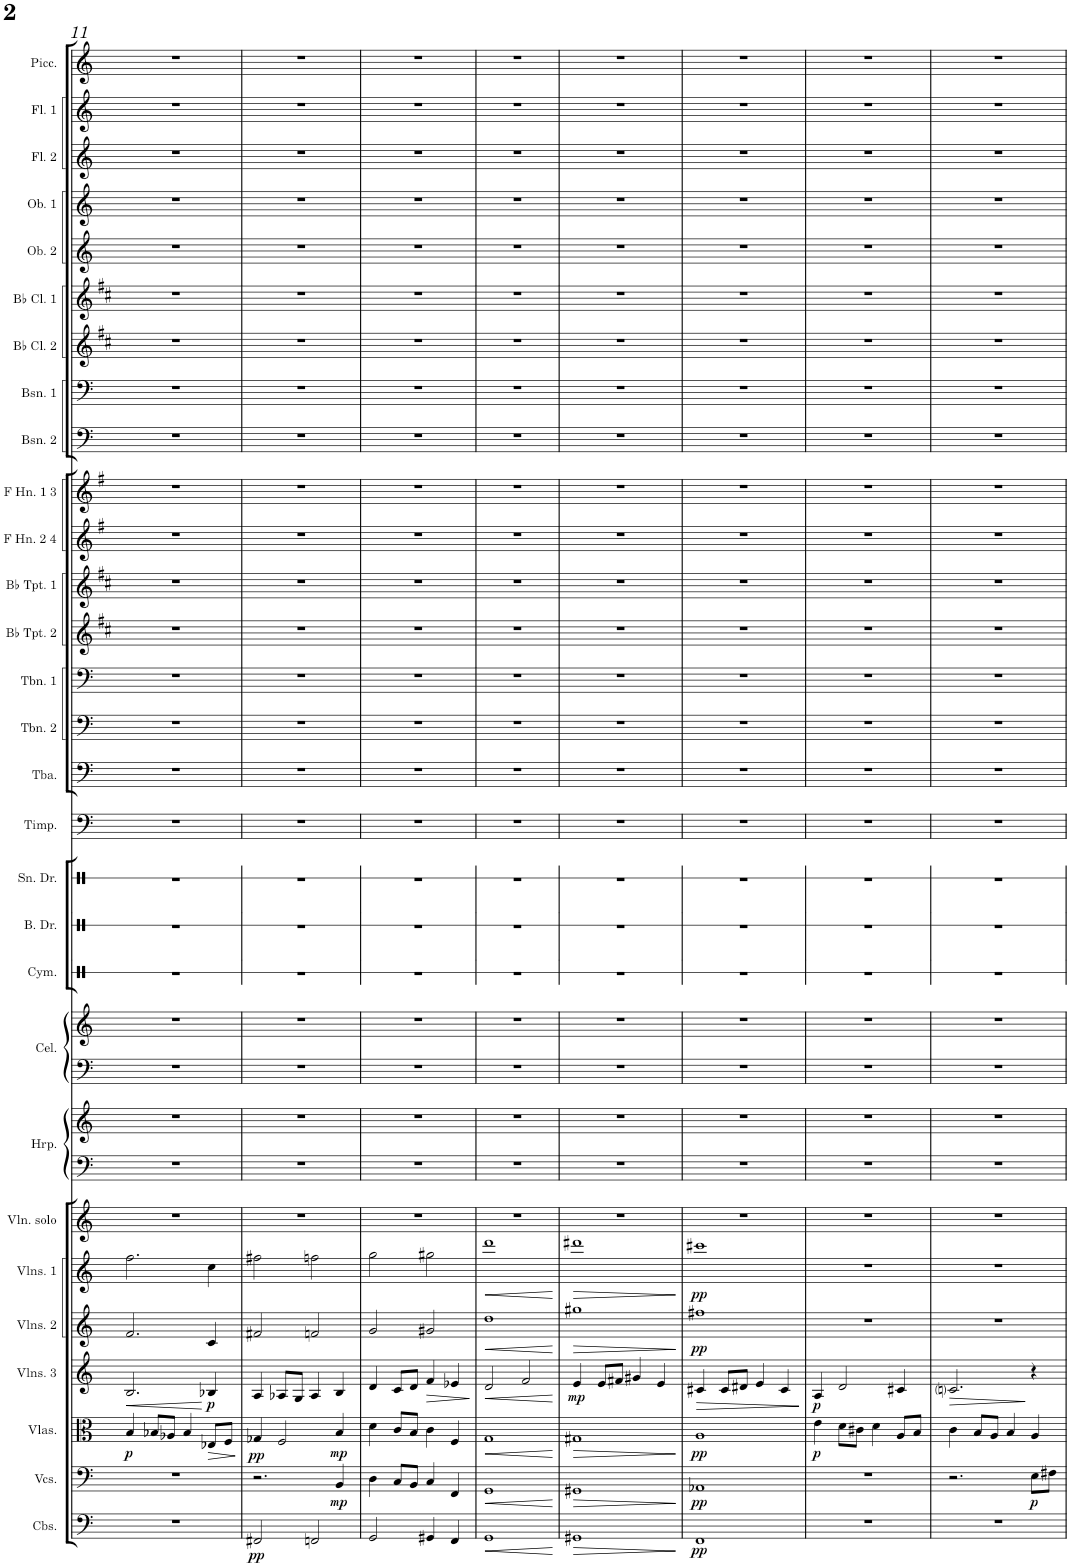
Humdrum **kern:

**kern	**dynam	**kern	**dynam	**kern	**dynam	**kern	**dynam	**kern	**dynam	**kern	**dynam	**kern	**kern	**kern	**kern	**kern	**kern	**kern	**kern	**kern	**kern	**kern	**kern	**kern	**kern	**kern	**kern	**kern	**kern	**kern	**kern	**kern	**kern	**kern	**kern	**kern
*part29	*part29	*part28	*part28	*part27	*part27	*part26	*part26	*part25	*part25	*part24	*part24	*part23	*part22	*part22	*part21	*part21	*part20	*part19	*part18	*part17	*part16	*part15	*part14	*part13	*part12	*part11	*part10	*part9	*part8	*part7	*part6	*part5	*part4	*part3	*part2	*part1
*staff31	*staff31	*staff30	*staff30	*staff29	*staff29	*staff28	*staff28	*staff27	*staff27	*staff26	*staff26	*staff25	*staff24	*staff23	*staff22	*staff21	*staff20	*staff19	*staff18	*staff17	*staff16	*staff15	*staff14	*staff13	*staff12	*staff11	*staff10	*staff9	*staff8	*staff7	*staff6	*staff5	*staff4	*staff3	*staff2	*staff1
*I"Contrabasses	*	*I"Violoncellos	*	*I"Violas	*	*I"Violins 3	*	*I"Violins 2	*	*I"Violins 1	*	*I"Violin solo	*I"Harp	*	*I"Celesta	*	*I"Cymbal	*I"Bass Drum	*I"Snare Drum	*I"Timpani	*I"Tuba	*I"Trombone 2	*I"Trombone 1	*I"Bb Trumpet 2	*I"Bb Trumpet 1	*I"F Horn 2 &amp; 4	*I"F Horn 1 &amp; 3	*I"Bassoon 2	*I"Bassoon 1	*I"Bb Clarinet 2	*I"Bb Clarinet 1	*I"Oboe 2	*I"Oboe 1	*I"Flute 2	*I"Flute 1	*I"Piccolo
*I'Cbs.	*	*I'Vcs.	*	*I'Vlas.	*	*I'Vlns. 3	*	*I'Vlns. 2	*	*I'Vlns. 1	*	*I'Vln. solo	*I'Hrp.	*	*I'Cel.	*	*I'Cym.	*I'B. Dr.	*I'Sn. Dr.	*I'Timp.	*I'Tba.	*I'Tbn. 2	*I'Tbn. 1	*I'Bb Tpt. 2	*I'Bb Tpt. 1	*I'F Hn. 2 4	*I'F Hn. 1 3	*I'Bsn. 2	*I'Bsn. 1	*I'Bb Cl. 2	*I'Bb Cl. 1	*I'Ob. 2	*I'Ob. 1	*I'Fl. 2	*I'Fl. 1	*I'Picc.
!!LO:PB:g=z
*clefF4	*	*clefF4	*	*clefC3	*	*clefG2	*	*clefG2	*	*clefG2	*	*clefG2	*clefF4	*clefG2	*clefF4	*clefG2	*clefX	*clefX	*clefX	*clefF4	*clefF4	*clefF4	*clefF4	*clefG2	*clefG2	*clefG2	*clefG2	*clefF4	*clefF4	*clefG2	*clefG2	*clefG2	*clefG2	*clefG2	*clefG2	*clefG2
*Trd7c12	*	*	*	*	*	*	*	*	*	*	*	*	*	*	*Trd-7c-12	*Trd-7c-12	*	*	*	*	*	*	*	*Trd1c2	*Trd1c2	*Trd4c7	*Trd4c7	*	*	*Trd1c2	*Trd1c2	*	*	*	*	*Trd-7c-12
*k[]	*	*k[]	*	*k[]	*	*k[]	*	*k[]	*	*k[]	*	*k[]	*k[]	*k[]	*k[]	*k[]	*k[]	*k[]	*k[]	*k[]	*k[]	*k[]	*k[]	*k[f#c#]	*k[f#c#]	*k[f#]	*k[f#]	*k[]	*k[]	*k[f#c#]	*k[f#c#]	*k[]	*k[]	*k[]	*k[]	*k[]
*M4/4	*	*M4/4	*	*M4/4	*	*M4/4	*	*M4/4	*	*M4/4	*	*M4/4	*M4/4	*M4/4	*M4/4	*M4/4	*M4/4	*M4/4	*M4/4	*M4/4	*M4/4	*M4/4	*M4/4	*M4/4	*M4/4	*M4/4	*M4/4	*M4/4	*M4/4	*M4/4	*M4/4	*M4/4	*M4/4	*M4/4	*M4/4	*M4/4
=11	=11	=11	=11	=11	=11	=11	=11	=11	=11	=11	=11	=11	=11	=11	=11	=11	=11	=11	=11	=11	=11	=11	=11	=11	=11	=11	=11	=11	=11	=11	=11	=11	=11	=11	=11	=11
!	!	!	!	!	!LO:DY:b	!	!LO:HP:b	!	!	!	!	!	!	!	!	!	!	!	!	!	!	!	!	!	!	!	!	!	!	!	!	!	!	!	!	!
1r	.	1r	.	4B/	p	2.B/	<	2.f/	.	2.ff\	.	1r	1r	1r	1r	1r	1r	1r	1r	1r	1r	1r	1r	1r	1r	1r	1r	1r	1r	1r	1r	1r	1r	1r	1r	1r
.	.	.	.	8B-X/L	.	.	.	.	.	.	.	.	.	.	.	.	.	.	.	.	.	.	.	.	.	.	.	.	.	.	.	.	.	.	.	.
.	.	.	.	8A-X/J	.	.	.	.	.	.	.	.	.	.	.	.	.	.	.	.	.	.	.	.	.	.	.	.	.	.	.	.	.	.	.	.
.	.	.	.	4B-/	.	.	.	.	.	.	.	.	.	.	.	.	.	.	.	.	.	.	.	.	.	.	.	.	.	.	.	.	.	.	.	.
!	!	!	!	!	!LO:HP:b	!	!LO:DY:n=1:b	!	!	!	!	!	!	!	!	!	!	!	!	!	!	!	!	!	!	!	!	!	!	!	!	!	!	!	!	!
.	.	.	.	8E-X/L	>	4B-X/	[ p	4c/	.	4cc\	.	.	.	.	.	.	.	.	.	.	.	.	.	.	.	.	.	.	.	.	.	.	.	.	.	.
.	.	.	.	8F/J	.	.	.	.	.	.	.	.	.	.	.	.	.	.	.	.	.	.	.	.	.	.	.	.	.	.	.	.	.	.	.	.
.	.	.	.	.	]	.	.	.	.	.	.	.	.	.	.	.	.	.	.	.	.	.	.	.	.	.	.	.	.	.	.	.	.	.	.	.
=12	=12	=12	=12	=12	=12	=12	=12	=12	=12	=12	=12	=12	=12	=12	=12	=12	=12	=12	=12	=12	=12	=12	=12	=12	=12	=12	=12	=12	=12	=12	=12	=12	=12	=12	=12	=12
!	!LO:DY:b	!	!	!	!LO:DY:b	!	!	!	!	!	!	!	!	!	!	!	!	!	!	!	!	!	!	!	!	!	!	!	!	!	!	!	!	!	!	!
2FF#X/	pp	2.r	.	4G-X/	pp	4A/	.	2f#X/	.	2ff#X\	.	1r	1r	1r	1r	1r	1r	1r	1r	1r	1r	1r	1r	1r	1r	1r	1r	1r	1r	1r	1r	1r	1r	1r	1r	1r
.	.	.	.	2F/	.	8A-X/L	.	.	.	.	.	.	.	.	.	.	.	.	.	.	.	.	.	.	.	.	.	.	.	.	.	.	.	.	.	.
.	.	.	.	.	.	8G/J	.	.	.	.	.	.	.	.	.	.	.	.	.	.	.	.	.	.	.	.	.	.	.	.	.	.	.	.	.	.
2FFn/	.	.	.	.	.	4A-/	.	2fn/	.	2ffn\	.	.	.	.	.	.	.	.	.	.	.	.	.	.	.	.	.	.	.	.	.	.	.	.	.	.
!	!	!	!LO:DY:b	!	!LO:DY:b	!	!	!	!	!	!	!	!	!	!	!	!	!	!	!	!	!	!	!	!	!	!	!	!	!	!	!	!	!	!	!
.	.	4BB/	mp	4B/	mp	4B/	.	.	.	.	.	.	.	.	.	.	.	.	.	.	.	.	.	.	.	.	.	.	.	.	.	.	.	.	.	.
=13	=13	=13	=13	=13	=13	=13	=13	=13	=13	=13	=13	=13	=13	=13	=13	=13	=13	=13	=13	=13	=13	=13	=13	=13	=13	=13	=13	=13	=13	=13	=13	=13	=13	=13	=13	=13
2GG/	.	4D\	.	4d\	.	4d/	.	2g/	.	2gg\	.	1r	1r	1r	1r	1r	1r	1r	1r	1r	1r	1r	1r	1r	1r	1r	1r	1r	1r	1r	1r	1r	1r	1r	1r	1r
.	.	8C/L	.	8c/L	.	8c/L	.	.	.	.	.	.	.	.	.	.	.	.	.	.	.	.	.	.	.	.	.	.	.	.	.	.	.	.	.	.
.	.	8BB/J	.	8B/J	.	8d/J	.	.	.	.	.	.	.	.	.	.	.	.	.	.	.	.	.	.	.	.	.	.	.	.	.	.	.	.	.	.
!	!	!	!	!	!	!	!LO:HP:b	!	!	!	!	!	!	!	!	!	!	!	!	!	!	!	!	!	!	!	!	!	!	!	!	!	!	!	!	!
4GG#X/	.	4C/	.	4c\	.	4f/	>	2g#X/	.	2gg#X\	.	.	.	.	.	.	.	.	.	.	.	.	.	.	.	.	.	.	.	.	.	.	.	.	.	.
4FF/	.	4FF/	.	4F/	.	4e-X/	.	.	.	.	.	.	.	.	.	.	.	.	.	.	.	.	.	.	.	.	.	.	.	.	.	.	.	.	.	.
.	.	.	.	.	.	.	]	.	.	.	.	.	.	.	.	.	.	.	.	.	.	.	.	.	.	.	.	.	.	.	.	.	.	.	.	.
=14	=14	=14	=14	=14	=14	=14	=14	=14	=14	=14	=14	=14	=14	=14	=14	=14	=14	=14	=14	=14	=14	=14	=14	=14	=14	=14	=14	=14	=14	=14	=14	=14	=14	=14	=14	=14
!	!LO:HP:b	!	!LO:HP:b	!	!LO:HP:b	!	!LO:HP:b	!	!LO:HP:b	!	!LO:HP:b	!	!	!	!	!	!	!	!	!	!	!	!	!	!	!	!	!	!	!	!	!	!	!	!	!
1GG	<	1GG	<	1G	<	2d/	<	1dd	<	1ddd	<	1r	1r	1r	1r	1r	1r	1r	1r	1r	1r	1r	1r	1r	1r	1r	1r	1r	1r	1r	1r	1r	1r	1r	1r	1r
.	.	.	.	.	.	2f/	.	.	.	.	.	.	.	.	.	.	.	.	.	.	.	.	.	.	.	.	.	.	.	.	.	.	.	.	.	.
.	[	.	[	.	[	.	[	.	[	.	[	.	.	.	.	.	.	.	.	.	.	.	.	.	.	.	.	.	.	.	.	.	.	.	.	.
=15	=15	=15	=15	=15	=15	=15	=15	=15	=15	=15	=15	=15	=15	=15	=15	=15	=15	=15	=15	=15	=15	=15	=15	=15	=15	=15	=15	=15	=15	=15	=15	=15	=15	=15	=15	=15
!	!LO:HP:b	!	!LO:HP:b	!	!LO:HP:b	!	!LO:DY:b	!	!LO:HP:b	!	!LO:HP:b	!	!	!	!	!	!	!	!	!	!	!	!	!	!	!	!	!	!	!	!	!	!	!	!	!
1GG#X	>	1GG#X	>	1G#X	>	4e/	mp	1gg#X	>	1ddd#X	>	1r	1r	1r	1r	1r	1r	1r	1r	1r	1r	1r	1r	1r	1r	1r	1r	1r	1r	1r	1r	1r	1r	1r	1r	1r
.	.	.	.	.	.	8e/L	.	.	.	.	.	.	.	.	.	.	.	.	.	.	.	.	.	.	.	.	.	.	.	.	.	.	.	.	.	.
.	.	.	.	.	.	8f#X/J	.	.	.	.	.	.	.	.	.	.	.	.	.	.	.	.	.	.	.	.	.	.	.	.	.	.	.	.	.	.
.	.	.	.	.	.	4g#X/	.	.	.	.	.	.	.	.	.	.	.	.	.	.	.	.	.	.	.	.	.	.	.	.	.	.	.	.	.	.
.	.	.	.	.	.	4e/	.	.	.	.	.	.	.	.	.	.	.	.	.	.	.	.	.	.	.	.	.	.	.	.	.	.	.	.	.	.
.	]	.	]	.	]	.	.	.	]	.	]	.	.	.	.	.	.	.	.	.	.	.	.	.	.	.	.	.	.	.	.	.	.	.	.	.
=16	=16	=16	=16	=16	=16	=16	=16	=16	=16	=16	=16	=16	=16	=16	=16	=16	=16	=16	=16	=16	=16	=16	=16	=16	=16	=16	=16	=16	=16	=16	=16	=16	=16	=16	=16	=16
!	!LO:DY:b	!	!LO:DY:b	!	!LO:DY:b	!	!LO:HP:b	!	!LO:DY:b	!	!LO:DY:b	!	!	!	!	!	!	!	!	!	!	!	!	!	!	!	!	!	!	!	!	!	!	!	!	!
1FF	pp	1AA-X	pp	1A	pp	4c#X/	>	1ff#X	pp	1ccc#X	pp	1r	1r	1r	1r	1r	1r	1r	1r	1r	1r	1r	1r	1r	1r	1r	1r	1r	1r	1r	1r	1r	1r	1r	1r	1r
.	.	.	.	.	.	8c#/L	.	.	.	.	.	.	.	.	.	.	.	.	.	.	.	.	.	.	.	.	.	.	.	.	.	.	.	.	.	.
.	.	.	.	.	.	8d#X/J	.	.	.	.	.	.	.	.	.	.	.	.	.	.	.	.	.	.	.	.	.	.	.	.	.	.	.	.	.	.
.	.	.	.	.	.	4e/	.	.	.	.	.	.	.	.	.	.	.	.	.	.	.	.	.	.	.	.	.	.	.	.	.	.	.	.	.	.
.	.	.	.	.	.	4c#/	.	.	.	.	.	.	.	.	.	.	.	.	.	.	.	.	.	.	.	.	.	.	.	.	.	.	.	.	.	.
.	.	.	.	.	.	.	]	.	.	.	.	.	.	.	.	.	.	.	.	.	.	.	.	.	.	.	.	.	.	.	.	.	.	.	.	.
=17	=17	=17	=17	=17	=17	=17	=17	=17	=17	=17	=17	=17	=17	=17	=17	=17	=17	=17	=17	=17	=17	=17	=17	=17	=17	=17	=17	=17	=17	=17	=17	=17	=17	=17	=17	=17
!	!	!	!	!	!LO:DY:b	!	!LO:DY:b	!	!	!	!	!	!	!	!	!	!	!	!	!	!	!	!	!	!	!	!	!	!	!	!	!	!	!	!	!
1r	.	1r	.	4e\	p	4A/	p	1r	.	1r	.	1r	1r	1r	1r	1r	1r	1r	1r	1r	1r	1r	1r	1r	1r	1r	1r	1r	1r	1r	1r	1r	1r	1r	1r	1r
.	.	.	.	8d\L	.	2d/	.	.	.	.	.	.	.	.	.	.	.	.	.	.	.	.	.	.	.	.	.	.	.	.	.	.	.	.	.	.
.	.	.	.	8c#X\J	.	.	.	.	.	.	.	.	.	.	.	.	.	.	.	.	.	.	.	.	.	.	.	.	.	.	.	.	.	.	.	.
.	.	.	.	4d\	.	.	.	.	.	.	.	.	.	.	.	.	.	.	.	.	.	.	.	.	.	.	.	.	.	.	.	.	.	.	.	.
.	.	.	.	8A/L	.	4c#X/	.	.	.	.	.	.	.	.	.	.	.	.	.	.	.	.	.	.	.	.	.	.	.	.	.	.	.	.	.	.
.	.	.	.	8B/J	.	.	.	.	.	.	.	.	.	.	.	.	.	.	.	.	.	.	.	.	.	.	.	.	.	.	.	.	.	.	.	.
=18	=18	=18	=18	=18	=18	=18	=18	=18	=18	=18	=18	=18	=18	=18	=18	=18	=18	=18	=18	=18	=18	=18	=18	=18	=18	=18	=18	=18	=18	=18	=18	=18	=18	=18	=18	=18
!	!	!	!	!	!	!	!LO:HP:b	!	!	!	!	!	!	!	!	!	!	!	!	!	!	!	!	!	!	!	!	!	!	!	!	!	!	!	!	!
1r	.	2.r	.	4c\	.	2.cni/	>	1r	.	1r	.	1r	1r	1r	1r	1r	1r	1r	1r	1r	1r	1r	1r	1r	1r	1r	1r	1r	1r	1r	1r	1r	1r	1r	1r	1r
.	.	.	.	8B/L	.	.	.	.	.	.	.	.	.	.	.	.	.	.	.	.	.	.	.	.	.	.	.	.	.	.	.	.	.	.	.	.
.	.	.	.	8A/J	.	.	.	.	.	.	.	.	.	.	.	.	.	.	.	.	.	.	.	.	.	.	.	.	.	.	.	.	.	.	.	.
.	.	.	.	4B/	.	.	.	.	.	.	.	.	.	.	.	.	.	.	.	.	.	.	.	.	.	.	.	.	.	.	.	.	.	.	.	.
!	!	!	!LO:DY:b	!	!	!	!	!	!	!	!	!	!	!	!	!	!	!	!	!	!	!	!	!	!	!	!	!	!	!	!	!	!	!	!	!
.	.	8E\L	p	4A/	.	4r	]	.	.	.	.	.	.	.	.	.	.	.	.	.	.	.	.	.	.	.	.	.	.	.	.	.	.	.	.	.
.	.	8F#X\J	.	.	.	.	.	.	.	.	.	.	.	.	.	.	.	.	.	.	.	.	.	.	.	.	.	.	.	.	.	.	.	.	.	.
=	=	=	=	=	=	=	=	=	=	=	=	=	=	=	=	=	=	=	=	=	=	=	=	=	=	=	=	=	=	=	=	=	=	=	=	=
*-	*-	*-	*-	*-	*-	*-	*-	*-	*-	*-	*-	*-	*-	*-	*-	*-	*-	*-	*-	*-	*-	*-	*-	*-	*-	*-	*-	*-	*-	*-	*-	*-	*-	*-	*-	*-
